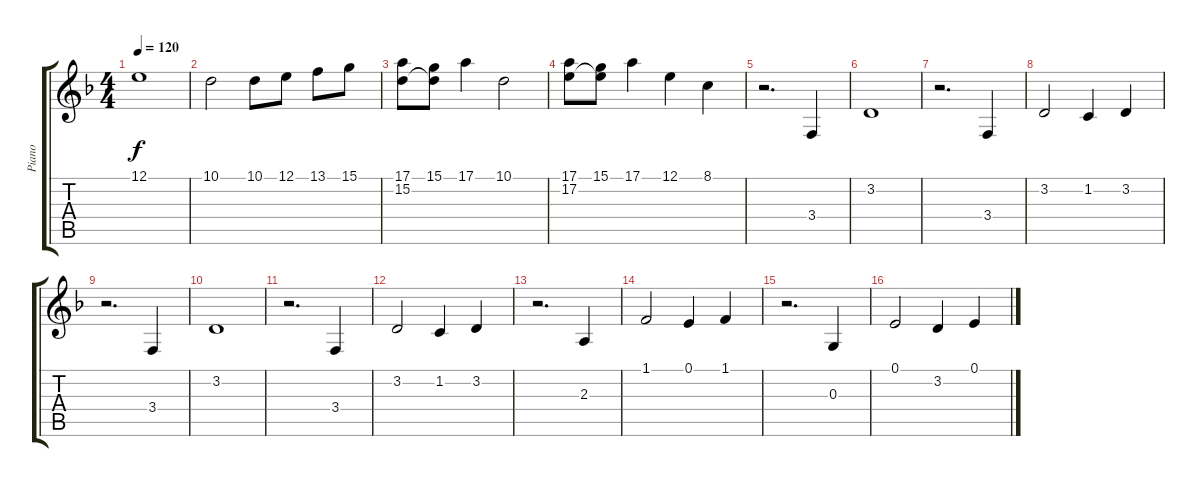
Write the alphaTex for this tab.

\track ("Piano" "Piano") {instrument acousticgrandpiano}
\staff {score tabs}
\tuning (E4 B3 G3 D3 A2 E2) {hide}
\ts (4 4)
\tempo 120
\clef g2
\ks dminor
12.1.1{dy f} |
10.1.2 10.1.8 12.1.8 13.1.8 15.1.8 |
(17.1 15.2).8 (15.1 15.2{t}).8 17.1.4 10.1.2 |
(17.1 17.2).8 (15.1 17.2{t}).8 17.1.4 12.1.4 8.1.4 |
r.2{d} 3.4.4 |
3.2.1 |
r.2{d} 3.4.4 |
3.2.2 1.2.4 3.2.4 |
r.2{d} 3.4.4 |
3.2.1 |
r.2{d} 3.4.4 |
3.2.2 1.2.4 3.2.4 |
r.2{d} 2.3.4 |
1.1.2 0.1.4 1.1.4 |
r.2{d} 0.3.4 |
0.1.2 3.2.4 0.1.4
